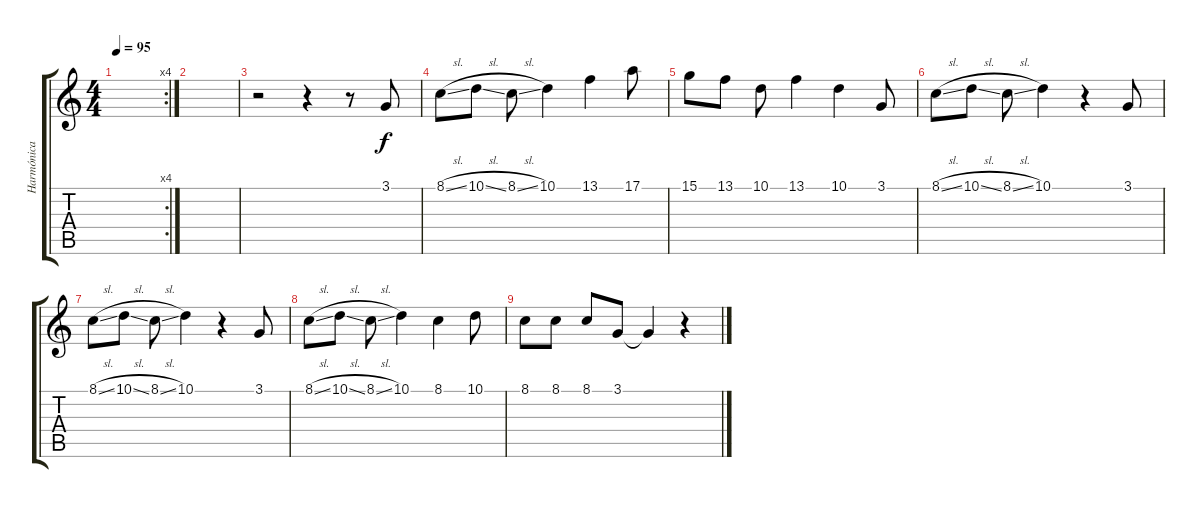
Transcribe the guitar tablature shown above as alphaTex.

\track ("Harmónica" "Harmónica") {instrument harmonica}
\staff {score tabs}
\tuning (E4 B3 G3 D3 A2 E2) {hide}
\rc 4
\ts (4 4)
\tempo 95
\clef g2
\ks c
|
|
r.2 r.4 r.8 3.1.8 |
8.1{sl}.8 10.1{sl}.8 8.1{sl}.8 10.1.4 13.1.4 17.1.8 |
15.1.8 13.1.8 10.1.8 13.1.4 10.1.4 3.1.8 |
8.1{sl}.8 10.1{sl}.8 8.1{sl}.8 10.1.4 r.4 3.1.8 |
8.1{sl}.8 10.1{sl}.8 8.1{sl}.8 10.1.4 r.4 3.1.8 |
8.1{sl}.8 10.1{sl}.8 8.1{sl}.8 10.1.4 8.1.4 10.1.8 |
8.1.8 8.1.8 8.1.8 3.1.8 3.1{t}.4 r.4
